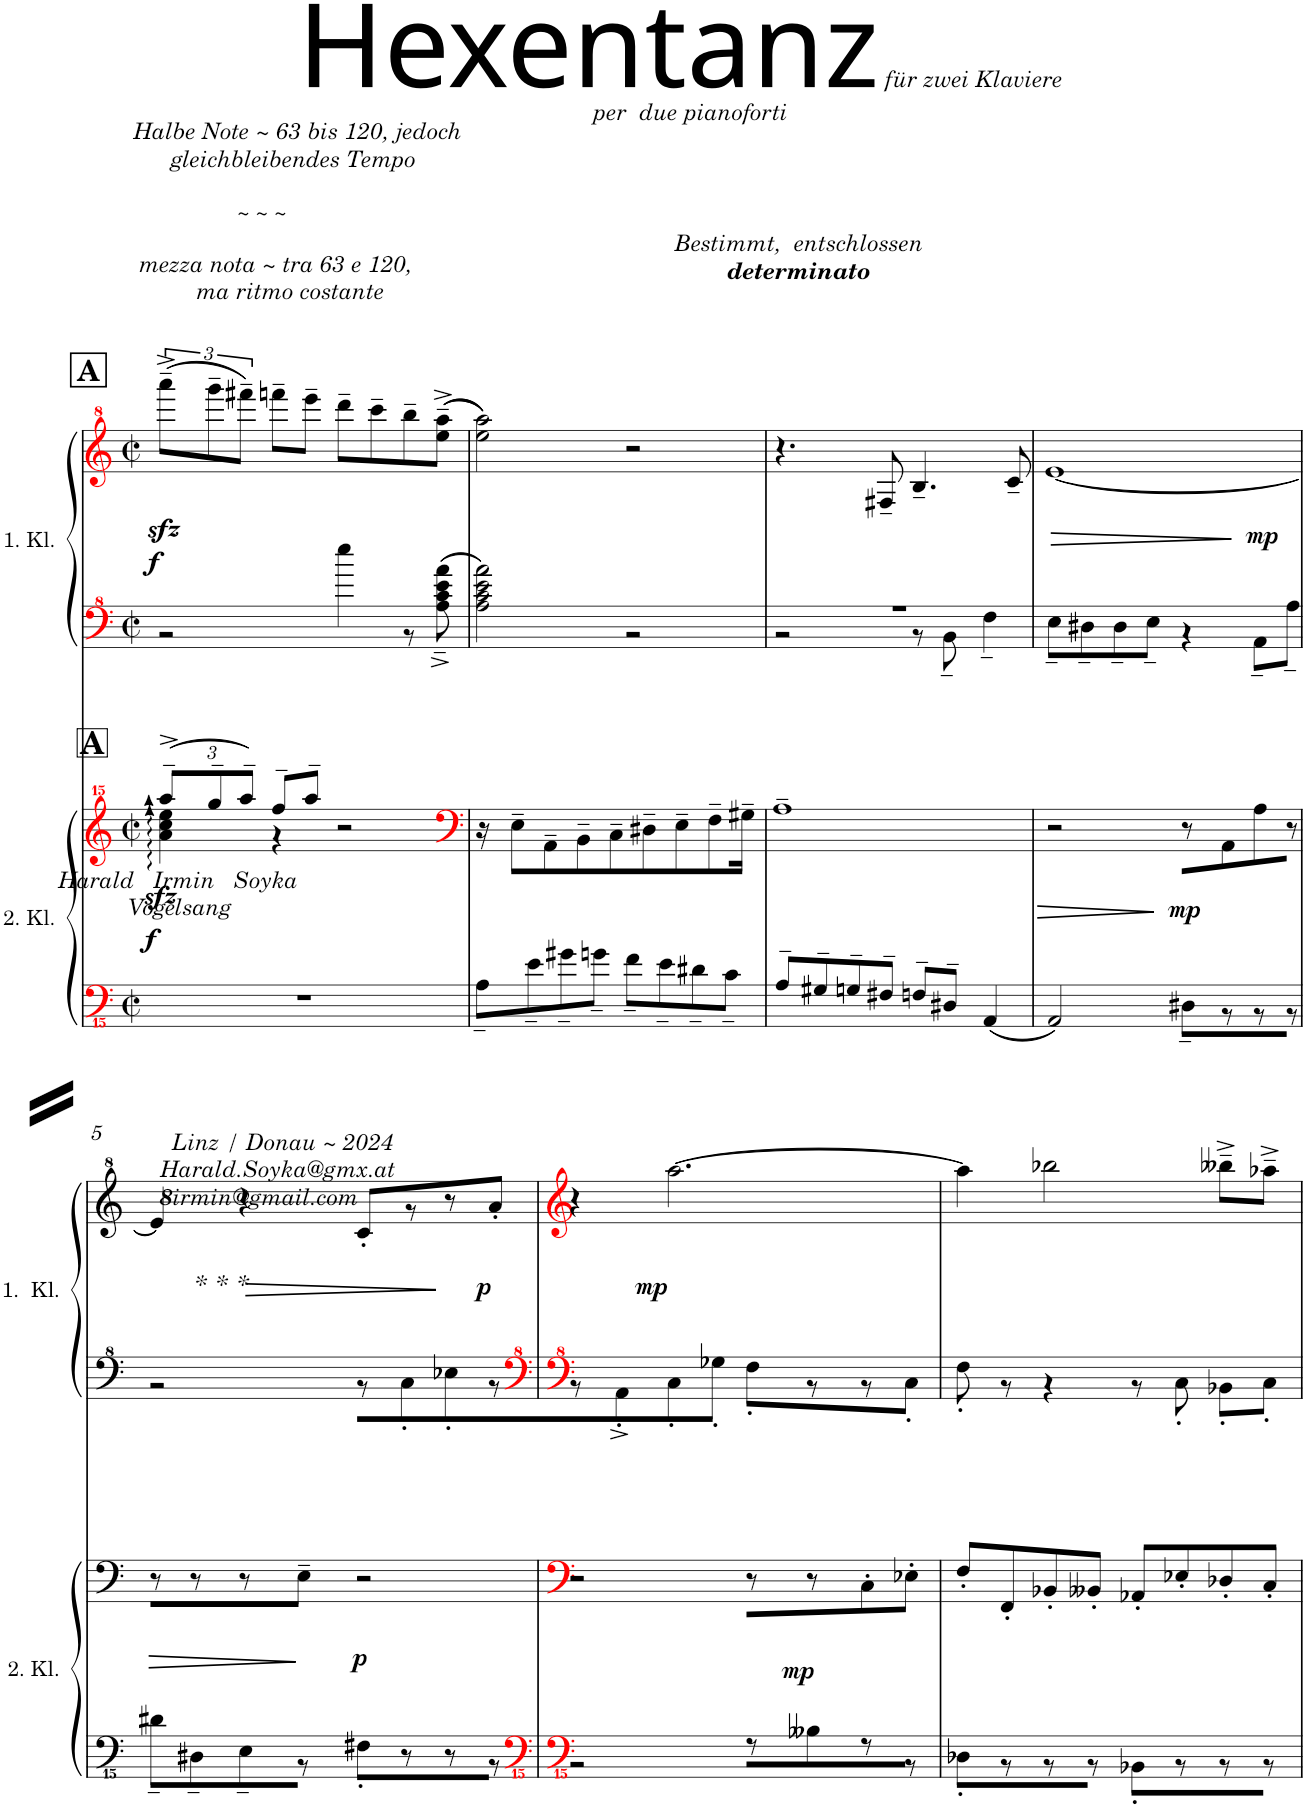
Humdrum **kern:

**kern	**kern	**dynam	**kern	**kern	**dynam
*part2	*part2	*part2	*part1	*part1	*part1
*staff4	*staff3	*staff3/4	*staff2	*staff1	*staff1/2
*I"2. Kl.	*	*	*I"1. Kl.	*	*
*I'2. Kl.	*	*	*I'1.  Kl.	*	*
*clefFvv4	*clefG^^2	*	*clefF^4	*clefG^2	*
*k[]	*k[]	*	*k[]	*k[]	*
*M2/2	*M2/2	*	*M2/2	*M2/2	*
*met(c|)	*met(c|)	*	*met(c|)	*met(c|)	*
*	*Xbrackettup	*	*	*	*
!!LO:REH:place=s1:a:B:cj:fs=14:t=A
=1	=1	=1	=1	=1	=1
*	*^	*	*^	*	*
!	!LO:TX:a:B:t=A	!	!	!	!	!	!
!	!	!	!LO:DY:b	!	!	!	!
!	!	!	!LO:DY:n=1:b	!	!	!	!LO:DY:b
1r	(12aaaa:~>^>/L	4aaa\: 4cccc\: 4eeee\:	f sfz	1ryy	2r	(12aaaazz<~^\L	f
.	12gggg~>/	.	.	.	.	12gggg~\	.
.	12aaaa~>/J)	.	.	.	.	12ffff#X~\J)	.
!	!	!	!	!	!	!LO:TX:a:i:t=Halbe Note ~ 63 bis 120, jedoch	!
!	!	!	!	!	!	!LO:TX:a:t=gleichbleibendes Tempo	!
!	!	!	!	!	!	!LO:TX:a:t=~ ~ ~	!
!	!	!	!	!	!	!LO:TX:a:t=mezza nota ~ tra 63 e 120,	!
!	!	!	!	!	!	!LO:TX:a:t=ma ritmo costante	!
.	8ffff~>/L	4r	.	.	.	8ffffn~\L	.
.	8aaaa~>/J	.	.	.	.	8eeee~\J	.
.	2r	2ryy	.	.	4eee\	8dddd~\L	.
.	.	.	.	.	.	8cccc~\	.
.	.	.	.	.	8r	8bbb~\	.
.	.	.	.	.	8a\~<^< 8cc\~<^< 8ee\~<^< 8aa\~<^<	(>(8eee\~^> 8aaa\~^>J	.
*	*v	*v	*	*	*	*	*
=2	=2	=2	=2	=2	=2	=2
*	*clefF4	*	*	*	*	*
*^	*	*	*	*	*	*
!	!	!	!	!	!	!LO:TX:a:i:t=Bestimmt,  entschlossen	!
!	!	!	!	!	!	!LO:TX:a:B:t=determinato	!
1ryy	8AAA~\L	16r	.	1ryy	2a\ 2cc\ 2ee\ 2aa\	2eee\ 2aaa\))	.
.	.	8E~>\L	.	.	.	.	.
.	8EE~\	.	.	.	.	.	.
.	.	8AA~>\	.	.	.	.	.
.	8GG#X~\	.	.	.	.	.	.
.	.	8BB~>\	.	.	.	.	.
.	8GGn~\J	.	.	.	.	.	.
.	.	8C~>\	.	.	.	.	.
.	8FF~\L	.	.	.	2r	2r	.
.	.	8D#X~>\	.	.	.	.	.
.	8EE~\	.	.	.	.	.	.
.	.	8E~>\	.	.	.	.	.
.	8DD#X~\	.	.	.	.	.	.
.	.	8F~>\	.	.	.	.	.
.	8CC~\J	.	.	.	.	.	.
.	.	16G#X~>\Jk	.	.	.	.	.
=3	=3	=3	=3	=3	=3	=3	=3
1ryy	8AAA~>/L	1A~>	.	1r	2r	4.r	.
.	8GGG#X~>/	.	.	.	.	.	.
.	8GGGn~>/	.	.	.	.	.	.
.	8FFF#X~>/J	.	.	.	.	8f#X~/	.
.	8FFFn~>/L	.	.	.	8r	4.b~/	.
.	8DDD#X~>/J	.	.	.	8B~\	.	.
.	4AAAA/	.	.	.	4f~\	.	.
.	.	.	.	.	.	8cc~/	.
=4	=4	=4	=4	=4	=4	=4	=4
!	!	!	!LO:HP:b	!	!	!	!
1ryy	2AAAA/	2r	>	1ryy	8e~\L	[1ee	.
.	.	.	.	.	8d#X~\	.	.
.	.	.	.	.	8d#~\	.	.
.	.	.	.	.	8e~\J	.	.
!	!	!	!LO:DY:n=1:b	!	!	!	!
.	8DDD#X~\L	8r	] mp	.	4r	.	.
.	8r	8AA\	.	.	.	.	.
!	!	!	!	!	!	!	!LO:DY:a=2
.	8r	8A\	.	.	8A~\L	.	mp
.	8r	8r	.	.	8a~\J	.	.
!!LO:LB:g=z
=5	=5	=5	=5	=5	=5	=5	=5
!	!	!	!	!	!	!LO:TX:a:i:t=Harald   Irmin   Soyka	!
!	!	!	!	!	!	!LO:TX:a:t=Vogelsang	!
1ryy	8DD#X~\L	8r	.	1ryy	2r	4ee/]	.
.	8DDD#X~\	8r	.	.	.	.	.
!	!	!	!	!	!	!LO:TX:b:i:t=* * *	!
!	!	!	!	!	!	!	!LO:HP:b
.	8EEE~\	8r	.	.	.	4r	>
.	8r	8E~>\J	.	.	.	.	.
!	!	!	!	!	!	!LO:TX:b:i:t=Linz / Donau ~ 2024	!
!	!	!	!	!	!	!LO:TX:b:t=Harald.Soyka@gmx.at	!
!	!	!	!	!	!	!LO:TX:b:B:t=8	!
!	!	!	!	!	!	!LO:TX:b:t=irmin@gmail.com	!
!	!	!	!LO:DY:a=2	!	!	!	!
.	8FFF#X'\L	2r	p	.	8r	8cc'/L	.
.	8r	.	.	.	8c'\	8r	.
.	8r	.	.	.	8e-X'\	8r	]
!	!	!	!	!	!	!	!LO:DY:b
.	8r	.	.	.	8r	8aa'/J	p
=6	=6	=6	=6	=6	=6	=6	=6
*clefFvv4	*	*	*	*clefF^4	*	*	*
2ryy	2r	2r	.	1ryy	8r	4r	.
.	.	.	.	.	8A'^\	.	.
!	!	!	!	!	!	!	!LO:DY:b
.	.	.	.	.	8c'\	[2.aa\	mp
.	.	.	.	.	8g-X'\J	.	.
8ryy	8r	8r	.	.	8f'\L	.	.
!	!	!	!LO:DY:a=2	!	!	!	!
8ryy	8BBB--X\	8r	mp	.	8r	.	.
8ryy	8r	8C'>\	.	.	8r	.	.
8ryy	8r	8E-X'>\J	.	.	8c'\J	.	.
=7	=7	=7	=7	=7	=7	=7	=7
1ryy	8DDD-X'<\L	8F'</L	.	1ryy	8f'\	4aa\]	.
.	8r	8FF'</	.	.	8r	.	.
.	8r	8BB-X'</	.	.	4r	2bb-X\	.
.	8r	8BB--X'</J	.	.	.	.	.
.	8BBBB-X'<\L	8AA-X'</L	.	.	8r	.	.
.	8r	8E-X'</	.	.	8c'\	.	.
.	8r	8D-X'</	.	.	8B-X'\L	8bb--X~^\L	.
.	8r	8C'</J	.	.	8c'\J	8aa-X~^\J	.
*v	*v	*	*	*v	*v	*	*
=	=	=	=	=	=
*-	*-	*-	*-	*-	*-
